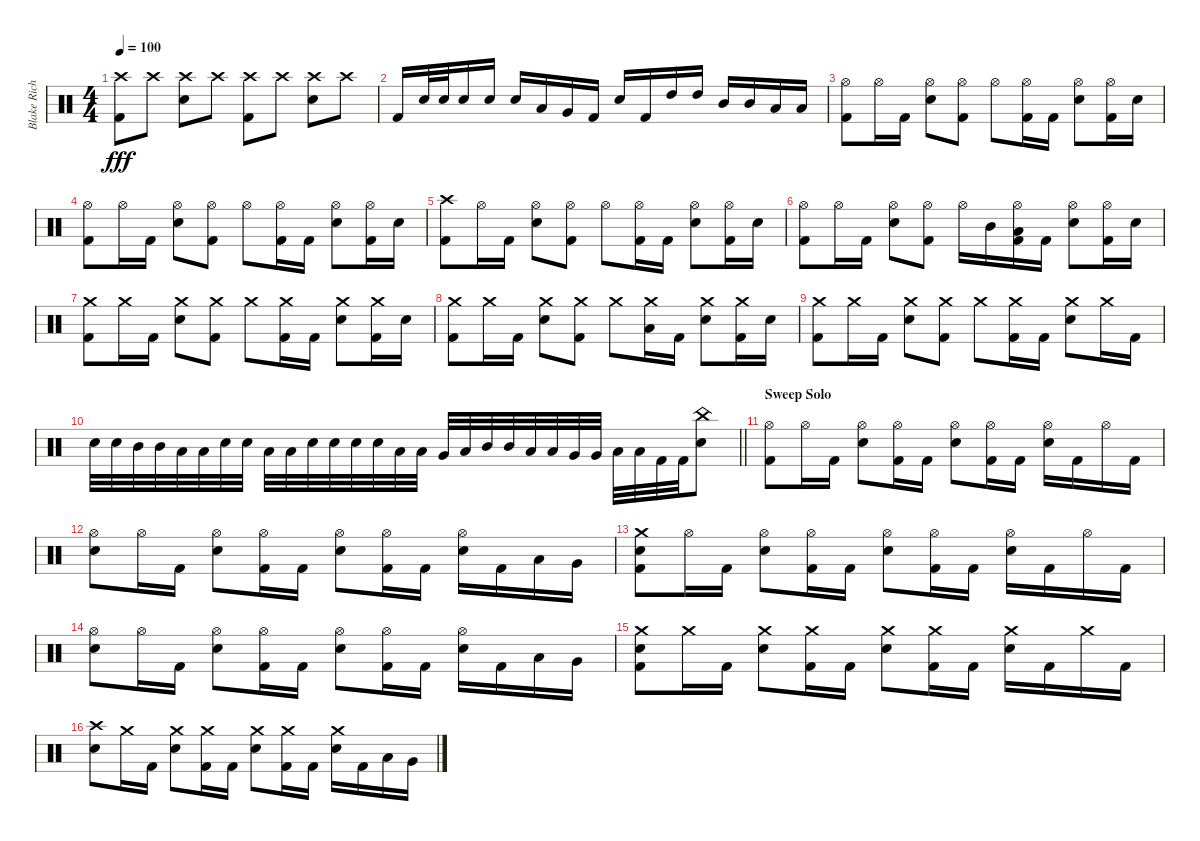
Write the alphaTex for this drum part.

\track ("Blake Richardson" "Blake Rich") {instrument percussion}
\staff {score}
\articulation defaults
\ts (4 4)
\tempo 100
\clef neutral
\ks c
("Crash high (hit)" "Kick (hit) 2").8{dy fff} "Crash high (hit)".8 ("Crash high (hit)" "Snare (hit) 2").8 "Crash high (hit)".8 ("Crash high (hit)" "Kick (hit) 2").8 "Crash high (hit)".8 ("Crash high (hit)" "Snare (hit) 2").8 "Crash high (hit)".8 |
"Kick (hit) 2".16 "Snare (hit) 2".32 "Snare (hit) 2".32 "Snare (hit) 2".16 "Snare (hit) 2".16 "Snare (hit) 2".16 "Low Tom (hit)".16 "Very Low Tom (hit)".16 "Kick (hit) 2".16 "Snare (hit) 2".16 "Kick (hit) 2".16 "High Tom (hit)".16 "High Tom (hit)".16 "Mid Tom (hit)".16 "Mid Tom (hit)".16 "Low Tom (hit)".16 "Low Tom (hit)".16 |
("Hi-Hat (open)" "Kick (hit) 2").8 "Hi-Hat (open)".16 "Kick (hit) 2".16 ("Hi-Hat (open)" "Snare (hit) 2").8 ("Hi-Hat (open)" "Kick (hit) 2").8 "Hi-Hat (open)".8 ("Hi-Hat (open)" "Kick (hit) 2").16 "Kick (hit) 2".16 ("Hi-Hat (open)" "Snare (hit) 2").8 ("Hi-Hat (open)" "Kick (hit) 2").16 "Snare (hit) 2".16 |
("Hi-Hat (open)" "Kick (hit) 2").8 "Hi-Hat (open)".16 "Kick (hit) 2".16 ("Hi-Hat (open)" "Snare (hit) 2").8 ("Hi-Hat (open)" "Kick (hit) 2").8 "Hi-Hat (open)".8 ("Hi-Hat (open)" "Kick (hit) 2").16 "Kick (hit) 2".16 ("Hi-Hat (open)" "Snare (hit) 2").8 ("Hi-Hat (open)" "Kick (hit) 2").16 "Snare (hit) 2".16 |
("Crash high (hit)" "Kick (hit) 2").8 "Hi-Hat (open)".16 "Kick (hit) 2".16 ("Hi-Hat (open)" "Snare (hit) 2").8 ("Hi-Hat (open)" "Kick (hit) 2").8 "Hi-Hat (open)".8 ("Hi-Hat (open)" "Kick (hit) 2").16 "Kick (hit) 2".16 ("Hi-Hat (open)" "Snare (hit) 2").8 ("Hi-Hat (open)" "Kick (hit) 2").16 "Snare (hit) 2".16 |
("Hi-Hat (open)" "Kick (hit) 2").8 "Hi-Hat (open)".16 "Kick (hit) 2".16 ("Hi-Hat (open)" "Snare (hit) 2").8 ("Hi-Hat (open)" "Kick (hit) 2").8 "Hi-Hat (open)".16 "Mid Tom (hit)".16 ("Hi-Hat (open)" "Low Tom (hit)" "Kick (hit) 2").16 "Kick (hit) 2".16 ("Hi-Hat (open)" "Snare (hit) 2").8 ("Hi-Hat (open)" "Kick (hit) 2").16 "Snare (hit) 2".16 |
("Crash medium (hit)" "Kick (hit) 2").8 "Crash medium (hit)".16 "Kick (hit) 2".16 ("Crash medium (hit)" "Snare (hit) 2").8 ("Crash medium (hit)" "Kick (hit) 2").8 "Crash medium (hit)".8 ("Crash medium (hit)" "Kick (hit) 2").16 "Kick (hit) 2".16 ("Crash medium (hit)" "Snare (hit) 2").8 ("Crash medium (hit)" "Kick (hit) 2").16 "Snare (hit) 2".16 |
("Crash medium (hit)" "Kick (hit) 2").8 "Crash medium (hit)".16 "Kick (hit) 2".16 ("Crash medium (hit)" "Snare (hit) 2").8 ("Crash medium (hit)" "Kick (hit) 2").8 "Crash medium (hit)".8 ("Crash medium (hit)" "Low Tom (hit)").16 "Kick (hit) 2".16 ("Crash medium (hit)" "Snare (hit) 2").8 ("Crash medium (hit)" "Kick (hit) 2").16 "Snare (hit) 2".16 |
("Crash medium (hit)" "Kick (hit) 2").8 "Crash medium (hit)".16 "Kick (hit) 2".16 ("Crash medium (hit)" "Snare (hit) 2").8 ("Crash medium (hit)" "Kick (hit) 2").8 "Crash medium (hit)".8 ("Crash medium (hit)" "Kick (hit) 2").16 "Kick (hit) 2".16 ("Crash medium (hit)" "Snare (hit) 2").8 "Crash medium (hit)".16 "Kick (hit) 2".16 |
\barLineRight lightlight "Snare (hit) 2".32 "Snare (hit) 2".32 "Mid Tom (hit)".32 "Mid Tom (hit)".32 "Low Tom (hit)".32 "Low Tom (hit)".32 "Snare (hit) 2".32 "Snare (hit) 2".32 "Low Tom (hit)".32 "Low Tom (hit)".32 "Snare (hit) 2".32 "Snare (hit) 2".32 "Snare (hit) 2".32 "Snare (hit) 2".32 "Low Tom (hit)".32 "Low Tom (hit)".32 "Very Low Tom (hit)".32 "Low Floor Tom (hit)".32 "Mid Tom (hit)".32 "Mid Tom (hit)".32 "Low Tom (hit)".32 "Low Tom (hit)".32 "Very Low Tom (hit)".32 "Very Low Tom (hit)".32 "Low Floor Tom (hit)".32 "Low Floor Tom (hit)".32 "Kick (hit) 2".32 "Kick (hit) 2".32
("China (hit)" "Snare (hit) 2").8 |
\section ("" "Sweep Solo")
("Hi-Hat (open)" "Kick (hit) 2").8 "Hi-Hat (open)".16 "Kick (hit) 2".16 ("Hi-Hat (open)" "Snare (hit) 2").8 ("Hi-Hat (open)" "Kick (hit) 2").16 "Kick (hit) 2".16 ("Hi-Hat (open)" "Snare (hit) 2").8 ("Hi-Hat (open)" "Kick (hit) 2").16 "Kick (hit) 2".16 ("Hi-Hat (open)" "Snare (hit) 2").16 "Kick (hit) 2".16 "Hi-Hat (open)".16 "Kick (hit) 2".16 |
("Hi-Hat (open)" "Snare (hit) 2").8 "Hi-Hat (open)".16 "Kick (hit) 2".16 ("Hi-Hat (open)" "Snare (hit) 2").8 ("Hi-Hat (open)" "Kick (hit) 2").16 "Kick (hit) 2".16 ("Hi-Hat (open)" "Snare (hit) 2").8 ("Hi-Hat (open)" "Kick (hit) 2").16 "Kick (hit) 2".16 ("Hi-Hat (open)" "Snare (hit) 2").16 "Kick (hit) 2".16 "Low Tom (hit)".16 "Very Low Tom (hit)".16 |
("Crash medium (hit)" "Snare (hit) 2" "Kick (hit) 2").8 "Hi-Hat (open)".16 "Kick (hit) 2".16 ("Hi-Hat (open)" "Snare (hit) 2").8 ("Hi-Hat (open)" "Kick (hit) 2").16 "Kick (hit) 2".16 ("Hi-Hat (open)" "Snare (hit) 2").8 ("Hi-Hat (open)" "Kick (hit) 2").16 "Kick (hit) 2".16 ("Hi-Hat (open)" "Snare (hit) 2").16 "Kick (hit) 2".16 "Hi-Hat (open)".16 "Kick (hit) 2".16 |
("Hi-Hat (open)" "Snare (hit) 2").8 "Hi-Hat (open)".16 "Kick (hit) 2".16 ("Hi-Hat (open)" "Snare (hit) 2").8 ("Hi-Hat (open)" "Kick (hit) 2").16 "Kick (hit) 2".16 ("Hi-Hat (open)" "Snare (hit) 2").8 ("Hi-Hat (open)" "Kick (hit) 2").16 "Kick (hit) 2".16 ("Hi-Hat (open)" "Snare (hit) 2").16 "Kick (hit) 2".16 "Low Tom (hit)".16 "Very Low Tom (hit)".16 |
("Crash medium (hit)" "Snare (hit) 2" "Kick (hit) 2").8 "Crash medium (hit)".16 "Kick (hit) 2".16 ("Crash medium (hit)" "Snare (hit) 2").8 ("Crash medium (hit)" "Kick (hit) 2").16 "Kick (hit) 2".16 ("Crash medium (hit)" "Snare (hit) 2").8 ("Crash medium (hit)" "Kick (hit) 2").16 "Kick (hit) 2".16 ("Crash medium (hit)" "Snare (hit) 2").16 "Kick (hit) 2".16 "Crash medium (hit)".16 "Kick (hit) 2".16 |
("Crash high (hit)" "Snare (hit) 2").8 "Crash medium (hit)".16 "Kick (hit) 2".16 ("Crash medium (hit)" "Snare (hit) 2").8 ("Crash medium (hit)" "Kick (hit) 2").16 "Kick (hit) 2".16 ("Crash medium (hit)" "Snare (hit) 2").8 ("Crash medium (hit)" "Kick (hit) 2").16 "Kick (hit) 2".16 ("Crash medium (hit)" "Snare (hit) 2").16 "Kick (hit) 2".16 "Low Tom (hit)".16 "Very Low Tom (hit)".16
